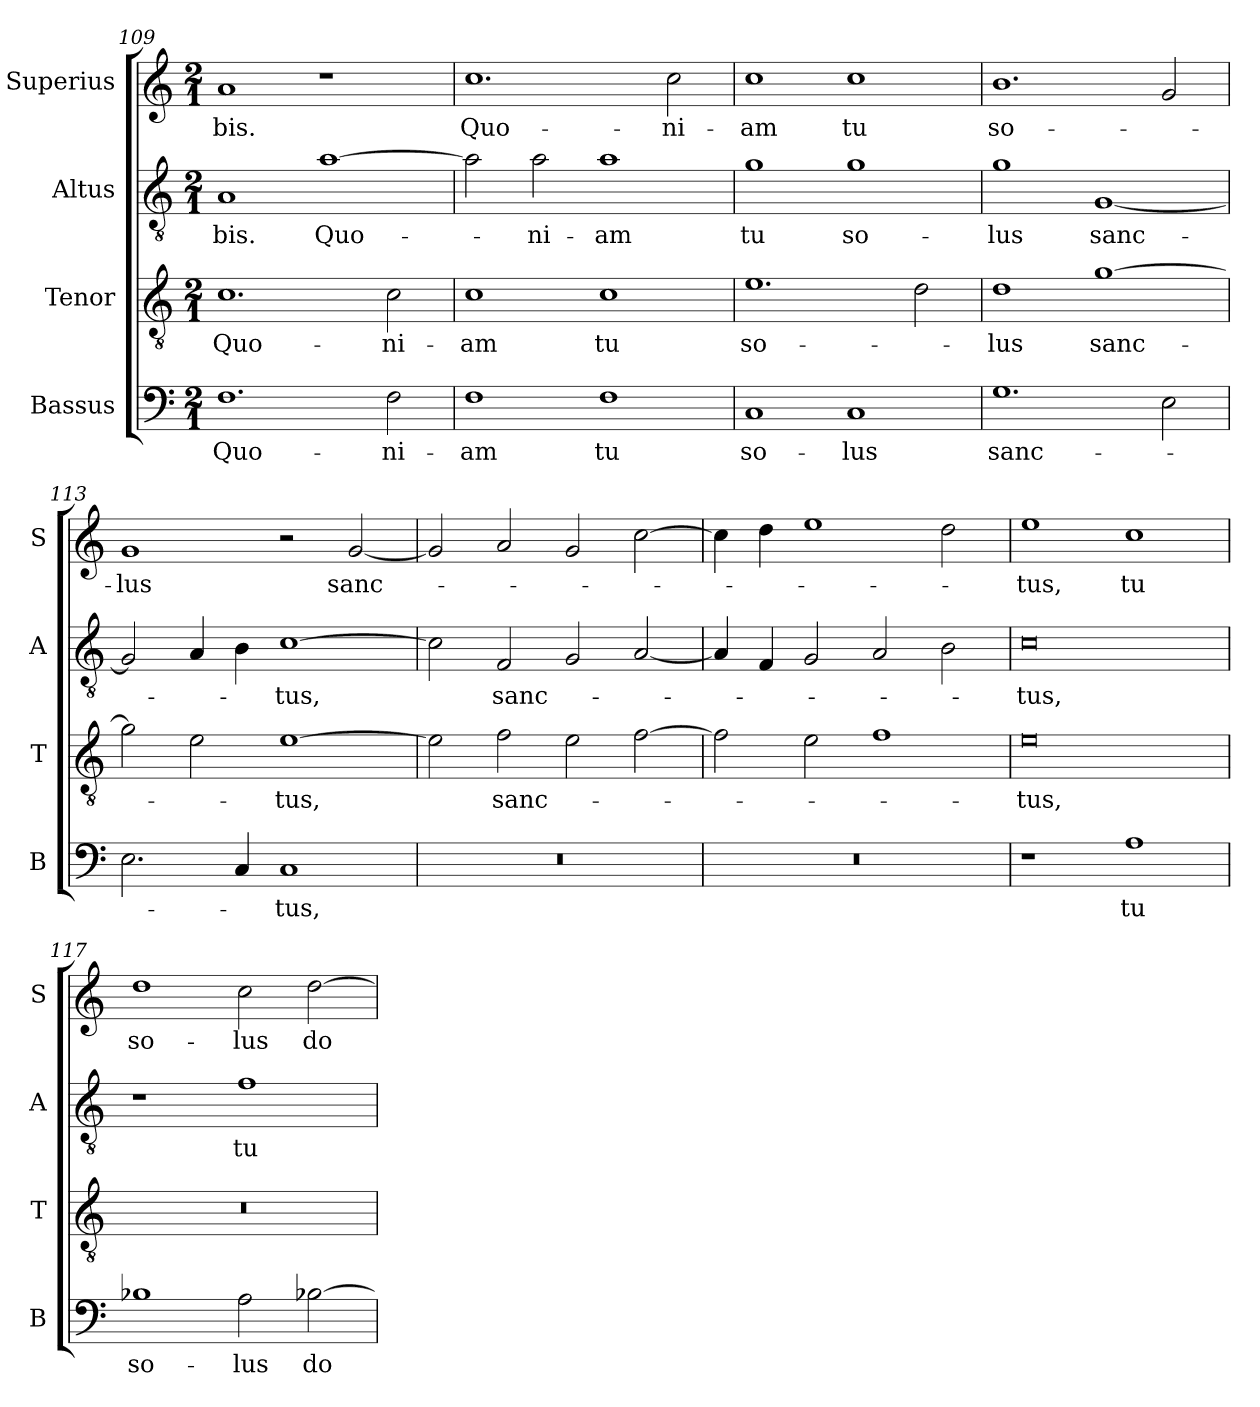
**kern	**text	**kern	**text	**kern	**text	**kern	**text
*part4	*part4	*part3	*part3	*part2	*part2	*part1	*part1
*staff4	*staff4	*staff3	*staff3	*staff2	*staff2	*staff1	*staff1
*I"Bassus	*	*I"Tenor	*	*I"Altus	*	*I"Superius	*
*I'B	*	*I'T	*	*I'A	*	*I'S	*
*clefF4	*	*clefGv2	*	*clefGv2	*	*clefG2	*
*k[]	*	*k[]	*	*k[]	*	*k[]	*
*M2/1	*	*M2/1	*	*M2/1	*	*M2/1	*
=109	=109	=109	=109	=109	=109	=109	=109
1.F	Quo-	1.c	Quo-	1A	-bis.	1a	-bis.
.	.	.	.	[1a	Quo-	1r	.
2F\	-ni-	2c\	-ni-	.	.	.	.
=110	=110	=110	=110	=110	=110	=110	=110
1F	-am	1c	-am	2a\]	.	1.cc	Quo-
.	.	.	.	2a\	-ni-	.	.
1F	tu	1c	tu	1a	-am	.	.
.	.	.	.	.	.	2cc\	-ni-
=111	=111	=111	=111	=111	=111	=111	=111
1C	so-	1.e	so-	1g	tu	1cc	-am
1C	-lus	.	.	1g	so-	1cc	tu
.	.	2d\	.	.	.	.	.
=112	=112	=112	=112	=112	=112	=112	=112
1.G	sanc-	1d	-lus	1g	-lus	1.b	so-
.	.	[1g	sanc-	[1G	sanc-	.	.
2E\	.	.	.	.	.	2g/	.
=113	=113	=113	=113	=113	=113	=113	=113
2.E\	.	2g\]	.	2G/]	.	1g	-lus
.	.	2e\	.	4A/	.	.	.
4C/	.	.	.	4B\	.	.	.
1C	-tus,	[1e	-tus,	[1c	-tus,	2r	.
.	.	.	.	.	.	[2g/	sanc-
=114	=114	=114	=114	=114	=114	=114	=114
0r	.	2e\]	.	2c\]	.	2g/]	.
.	.	2f\	sanc-	2F/	sanc-	2a/	.
.	.	2e\	.	2G/	.	2g/	.
.	.	[2f\	.	[2A/	.	[2cc\	.
=115	=115	=115	=115	=115	=115	=115	=115
0r	.	2f\]	.	4A/]	.	4cc\]	.
.	.	.	.	4F/	.	4dd\	.
.	.	2e\	.	2G/	.	1ee	.
.	.	1f	.	2A/	.	.	.
.	.	.	.	2B\	.	2dd\	.
=116	=116	=116	=116	=116	=116	=116	=116
1r	.	0e	-tus,	0c	-tus,	1ee	-tus,
1A	tu	.	.	.	.	1cc	tu
=117	=117	=117	=117	=117	=117	=117	=117
1B-X	so-	0r	.	1r	.	1dd	so-
2A\	-lus	.	.	1f	tu	2cc\	-lus
[2B-X\	do-	.	.	.	.	[2dd\	do-
=	=	=	=	=	=	=	=
*-	*-	*-	*-	*-	*-	*-	*-
